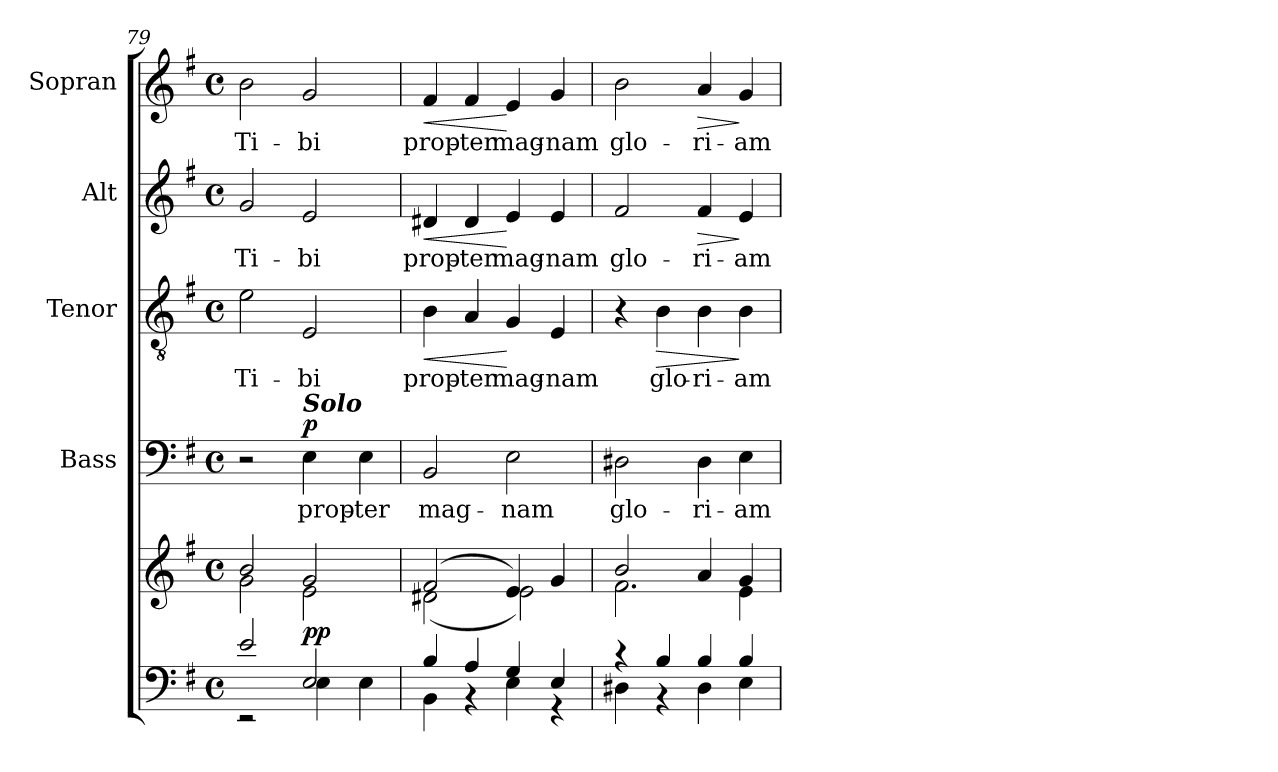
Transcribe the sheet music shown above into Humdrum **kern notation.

**kern	**kern	**dynam	**kern	**text	**dynam	**kern	**text	**dynam	**kern	**text	**dynam	**kern	**text	**dynam
*part5	*part5	*part5	*part4	*part4	*part4	*part3	*part3	*part3	*part2	*part2	*part2	*part1	*part1	*part1
*staff6	*staff5	*staff5/6	*staff4	*staff4	*staff4	*staff3	*staff3	*staff3	*staff2	*staff2	*staff2	*staff1	*staff1	*staff1
*	*	*	*I"Bass	*	*	*I"Tenor	*	*	*I"Alt	*	*	*I"Sopran	*	*
*	*	*	*I'B.	*	*	*I'T.	*	*	*I'A.	*	*	*I'S.	*	*
*clefF4	*clefG2	*	*clefF4	*	*	*clefGv2	*	*	*clefG2	*	*	*clefG2	*	*
*k[f#]	*k[f#]	*	*k[f#]	*	*	*k[f#]	*	*	*k[f#]	*	*	*k[f#]	*	*
*G:	*G:	*	*G:	*	*	*G:	*	*	*G:	*	*	*G:	*	*
*M4/4	*M4/4	*	*M4/4	*	*	*M4/4	*	*	*M4/4	*	*	*M4/4	*	*
*met(c)	*met(c)	*	*met(c)	*	*	*met(c)	*	*	*met(c)	*	*	*met(c)	*	*
=79	=79	=79	=79	=79	=79	=79	=79	=79	=79	=79	=79	=79	=79	=79
*^	*^	*	*	*	*	*	*	*	*	*	*	*	*	*
!	!	!	!	!	!	!	!	!	!LO:LY:b	!	!	!LO:LY:b	!	!	!LO:LY:b	!
2e!/	2rEE	2b!/	2g!\	.	2r	.	.	2e\	Ti-	.	2g/	Ti-	.	2b\	Ti-	.
!	!	!	!	!	!LO:TX:a:Bi:t=Solo	!	!	!	!	!	!	!	!	!	!	!
!	!	!	!	!LO:DY:a=2	!	!LO:LY:b	!	!	!LO:LY:b	!	!	!LO:LY:b	!	!	!LO:LY:b	!
!	!	!	!	!LO:DY:n=1:b	!	!	!LO:DY:a	!	!	!	!	!	!	!	!	!
2E!/	4E\	2g!/	2e!\	p p	4E\	prop-	p	2E/	-bi	.	2e/	-bi	.	2g/	-bi	.
!	!	!	!	!	!	!LO:LY:b	!	!	!	!	!	!	!	!	!	!
.	4E\	.	.	.	4E\	-ter	.	.	.	.	.	.	.	.	.	.
=80	=80	=80	=80	=80	=80	=80	=80	=80	=80	=80	=80	=80	=80	=80	=80	=80
!	!	!	!	!	!	!LO:LY:b	!	!	!LO:LY:b	!LO:HP:b	!	!LO:LY:b	!LO:HP:b	!	!LO:LY:b	!LO:HP:b
4B!/	4BB\	(2f#!/	(<2d#X!\	.	2BB/	mag-	.	4B\	prop-	<	4d#X/	prop-	<	4f#/	prop-	<
!	!	!	!	!	!	!	!	!	!LO:LY:b	!	!	!LO:LY:b	!	!	!LO:LY:b	!
4A!/	4rAA	.	.	.	.	.	.	4A/	-ter	.	4d#/	-ter	.	4f#/	-ter	.
!	!	!	!	!	!	!LO:LY:b	!	!	!LO:LY:b	!	!	!LO:LY:b	!	!	!LO:LY:b	!
4G!/	4E\	4e!/)	2e!\)	.	2E\	-nam	.	4G/	mag-	[	4e/	mag-	[	4e/	mag-	[
!	!	!	!	!	!	!	!	!	!LO:LY:b	!	!	!LO:LY:b	!	!	!LO:LY:b	!
4E!/	4rGG	4g!/	.	.	.	.	.	4E/	-nam	.	4e/	-nam	.	4g/	-nam	.
=81	=81	=81	=81	=81	=81	=81	=81	=81	=81	=81	=81	=81	=81	=81	=81	=81
!	!	!	!	!	!	!LO:LY:b	!	!	!	!	!	!LO:LY:b	!	!	!LO:LY:b	!
4rc	4D#X\	2b!/	2.f#!\	.	2D#X\	glo-	.	4r	.	.	2f#/	glo-	.	2b\	glo-	.
!	!	!	!	!	!	!	!	!	!LO:LY:b	!LO:HP:b	!	!	!	!	!	!
4B!/	4rBB	.	.	.	.	.	.	4B\	glo-	>	.	.	.	.	.	.
!	!	!	!	!	!	!LO:LY:b	!	!	!LO:LY:b	!	!	!LO:LY:b	!LO:HP:b	!	!LO:LY:b	!LO:HP:b
4B!/	4D#\	4a!/	.	.	4D#\	-ri-	.	4B\	-ri-	.	4f#/	-ri-	>	4a/	-ri-	>
!	!	!	!	!	!	!LO:LY:b	!	!	!LO:LY:b	!	!	!LO:LY:b	!	!	!LO:LY:b	!
4B!/	4E\	4g!/	4e!\	.	4E\	-am	.	4B\	-am	]	4e/	-am	]	4g/	-am	]
*v	*v	*	*	*	*	*	*	*	*	*	*	*	*	*	*	*
*	*v	*v	*	*	*	*	*	*	*	*	*	*	*	*	*
=	=	=	=	=	=	=	=	=	=	=	=	=	=	=
*-	*-	*-	*-	*-	*-	*-	*-	*-	*-	*-	*-	*-	*-	*-
